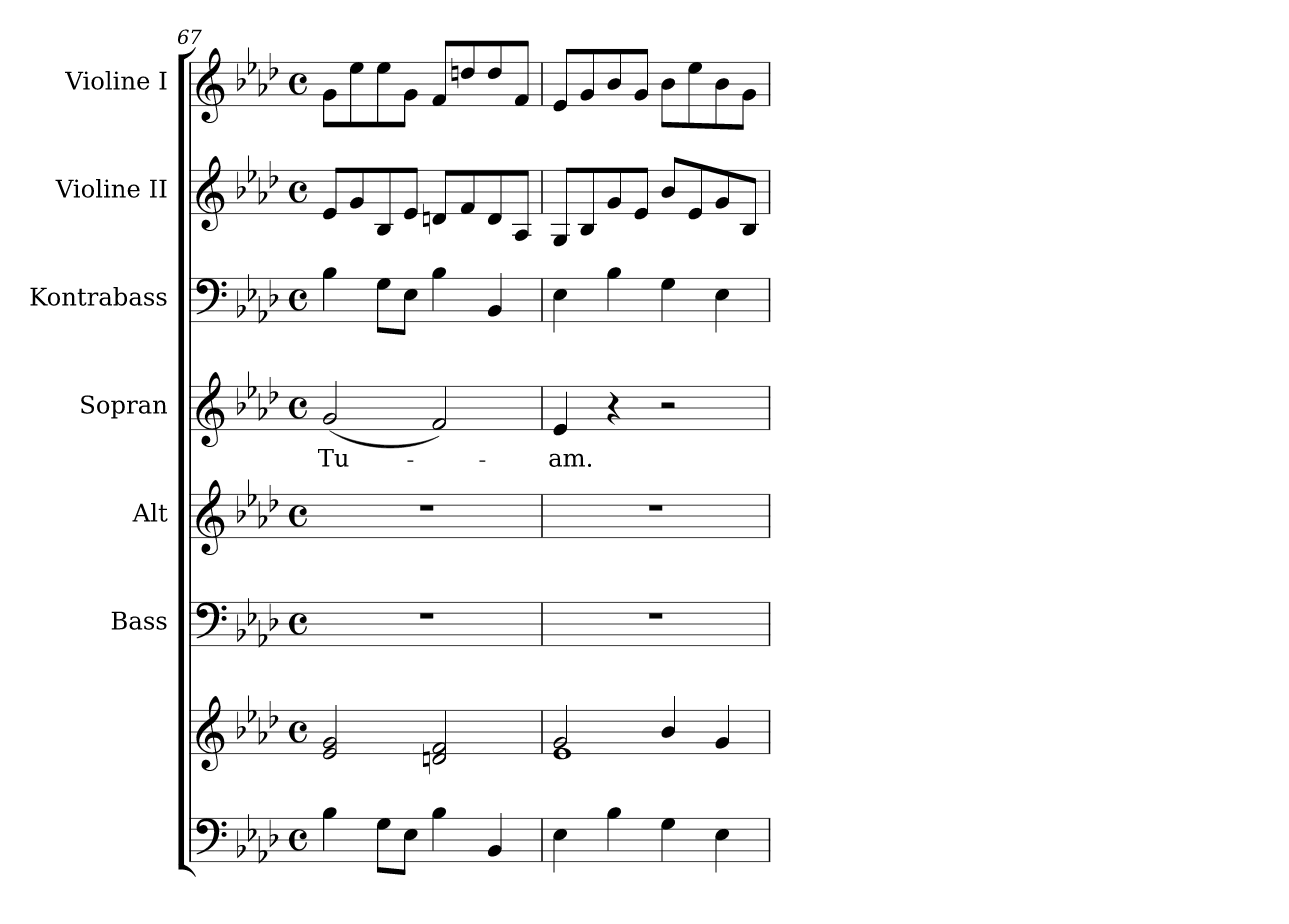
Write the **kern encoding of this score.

**kern	**kern	**kern	**kern	**kern	**text	**kern	**kern	**kern
*part7	*part7	*part6	*part5	*part4	*part4	*part3	*part2	*part1
*staff8	*staff7	*staff6	*staff5	*staff4	*staff4	*staff3	*staff2	*staff1
*	*	*I"Bass	*I"Alt	*I"Sopran	*	*I"Kontrabass	*I"Violine II	*I"Violine I
*	*	*I'B.	*I'A.	*I'S.	*	*I'Kb.	*I'Vl. II	*I'Vl. I
!!LO:LB:g=z
*clefF4	*clefG2	*clefF4	*clefG2	*clefG2	*	*clefF4	*clefG2	*clefG2
*	*	*	*	*	*	*ITrd7c12	*	*
*k[b-e-a-d-]	*k[b-e-a-d-]	*k[b-e-a-d-]	*k[b-e-a-d-]	*k[b-e-a-d-]	*	*k[b-e-a-d-]	*k[b-e-a-d-]	*k[b-e-a-d-]
*A-:	*A-:	*A-:	*A-:	*A-:	*	*A-:	*A-:	*A-:
*M4/4	*M4/4	*M4/4	*M4/4	*M4/4	*	*M4/4	*M4/4	*M4/4
*met(c)	*met(c)	*met(c)	*met(c)	*met(c)	*	*met(c)	*met(c)	*met(c)
=67	=67	=67	=67	=67	=67	=67	=67	=67
!	!	!	!	!	!LO:LY:b	!	!	!
4B-\	2e-/ 2g/	1r	1r	(<2g/	Tu-	4BB-\	8e-/L	8g\L
.	.	.	.	.	.	.	8g/	8ee-\
8G\L	.	.	.	.	.	8GG\L	8B-/	8ee-\
8E-\J	.	.	.	.	.	8EE-\J	8e-/J	8g\J
4B-\	2dn/ 2f/	.	.	2f/)	.	4BB-\	8dn/L	8f/L
.	.	.	.	.	.	.	8f/	8ddn/
4BB-/	.	.	.	.	.	4BBB-/	8d/	8dd/
.	.	.	.	.	.	.	8A-/J	8f/J
=68	=68	=68	=68	=68	=68	=68	=68	=68
*	*^	*	*	*	*	*	*	*
!	!	!	!	!	!	!LO:LY:b	!	!	!
4E-\	2g/	1e-	1r	1r	4e-/	-am.	4EE-\	8G/L	8e-/L
.	.	.	.	.	.	.	.	8B-/	8g/
4B-\	.	.	.	.	4r	.	4BB-\	8g/	8b-/
.	.	.	.	.	.	.	.	8e-/J	8g/J
4G\	4b-/	.	.	.	2r	.	4GG\	8b-/L	8b-\L
.	.	.	.	.	.	.	.	8e-/	8ee-\
4E-\	4g/	.	.	.	.	.	4EE-\	8g/	8b-\
.	.	.	.	.	.	.	.	8B-/J	8g\J
*	*v	*v	*	*	*	*	*	*	*
=	=	=	=	=	=	=	=	=
*-	*-	*-	*-	*-	*-	*-	*-	*-
